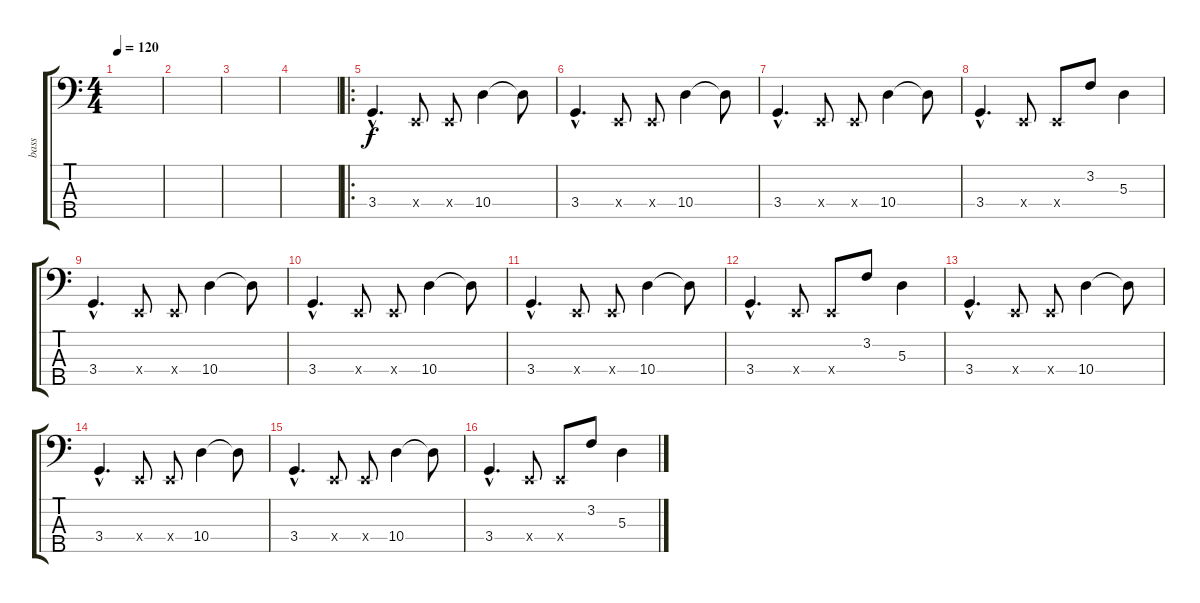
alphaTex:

\track ("bass" "bass") {instrument electricbassfinger}
\staff {score tabs}
\tuning (G2 D2 A1 E1 B0) {hide}
\ts (4 4)
\tempo 120
\clef f4
\ks c
|
|
|
|
\ro
3.4{hac}.4{d} 0.4{x}.8 0.4{x}.8 10.4.4 10.4{t}.8 |
3.4{hac}.4{d} 0.4{x}.8 0.4{x}.8 10.4.4 10.4{t}.8 |
3.4{hac}.4{d} 0.4{x}.8 0.4{x}.8 10.4.4 10.4{t}.8 |
3.4{hac}.4{d} 0.4{x}.8 0.4{x}.8 3.2.8 5.3.4 |
3.4{hac}.4{d} 0.4{x}.8 0.4{x}.8 10.4.4 10.4{t}.8 |
3.4{hac}.4{d} 0.4{x}.8 0.4{x}.8 10.4.4 10.4{t}.8 |
3.4{hac}.4{d} 0.4{x}.8 0.4{x}.8 10.4.4 10.4{t}.8 |
3.4{hac}.4{d} 0.4{x}.8 0.4{x}.8 3.2.8 5.3.4 |
3.4{hac}.4{d} 0.4{x}.8 0.4{x}.8 10.4.4 10.4{t}.8 |
3.4{hac}.4{d} 0.4{x}.8 0.4{x}.8 10.4.4 10.4{t}.8 |
3.4{hac}.4{d} 0.4{x}.8 0.4{x}.8 10.4.4 10.4{t}.8 |
3.4{hac}.4{d} 0.4{x}.8 0.4{x}.8 3.2.8 5.3.4
